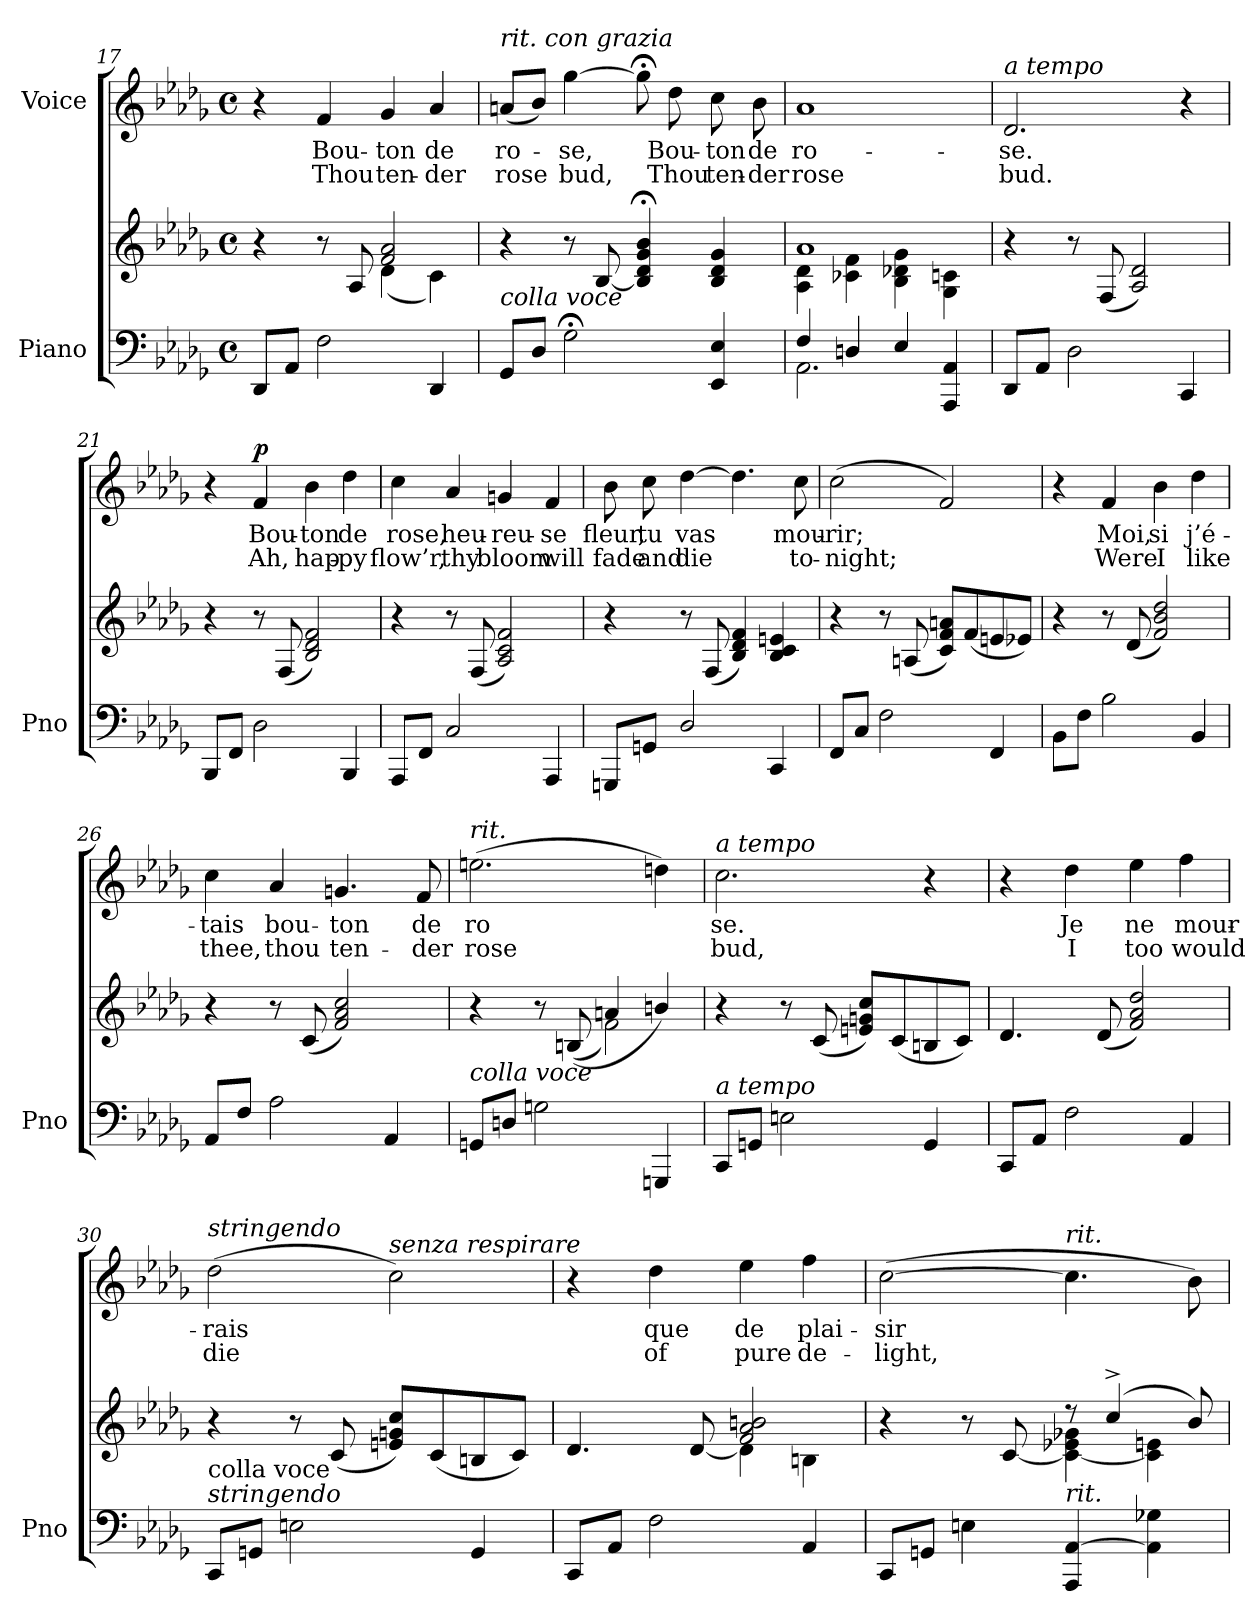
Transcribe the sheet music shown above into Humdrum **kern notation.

**kern	**kern	**kern	**text	**text	**dynam
*part2	*part2	*part1	*part1	*part1	*part1
*staff3	*staff2	*staff1	*staff1	*staff1	*staff1
*I"Piano	*	*I"Voice	*	*	*
*I'Pno	*	*	*	*	*
*clefF4	*clefG2	*clefG2	*	*	*
*k[b-e-a-d-g-]	*k[b-e-a-d-g-]	*k[b-e-a-d-g-]	*	*	*
*M4/4	*M4/4	*M4/4	*	*	*
*met(c)	*met(c)	*met(c)	*	*	*
=17	=17	=17	=17	=17	=17
*	*^	*	*	*	*
8DD-/L	4r	2ryy	4r	.	.	.
8AA-/J	.	.	.	.	.	.
2F\	8r	.	4f/	Bou-	Thou	.
.	8A-/	.	.	.	.	.
.	2f/ 2a-/	(4d-\	4g-/	-ton	ten-	.
4DD-/	.	4c\)	4a-/	de	-der	.
=18	=18	=18	=18	=18	=18	=18
!	!	!	!LO:TX:i:t=rit. con grazia	!	!	!
!LO:TX:i:t=colla voce	!	!	!	!	!	!
*	*v	*v	*	*	*	*
8GG-/L	4r	(8an/L	ro-	rose	.
8D-/J	.	8b-/J)	.	.	.
2G-;<\	8r	[4gg-\	-se,	bud,	.
.	[8B-/	.	.	.	.
.	4B-/];< 4d-/;< 4g-/;< 4b-/;<	8gg-;<\]	.	.	.
.	.	8dd-\	Bou-	Thou	.
4EE-/ 4E-/	4B-/ 4d-/ 4g-/	8cc\	-ton	ten-	.
.	.	8b-\	de	-der	.
=19	=19	=19	=19	=19	=19
*^	*^	*	*	*	*
4F/	2.AA-\	1a-	4A-\ 4d-\	1a-	ro-	rose	.
4Dn/	.	.	4c-X\ 4f\	.	.	.	.
4E-/	.	.	4B-\ 4d-X\ 4g-\	.	.	.	.
4AAA-/ 4AA-/	4ryy	.	4G-\ 4cn\	.	.	.	.
=20	=20	=20	=20	=20	=20	=20	=20
!	!	!	!	!LO:TX:i:t=a tempo	!	!	!
!LO:TX:i:t=a tempo	!	!	!	!	!	!	!
*v	*v	*	*	*	*	*	*
*	*v	*v	*	*	*	*
8DD-/L	4r	2.d-/	-se.	bud.	.
8AA-/J	.	.	.	.	.
2D-\	8r	.	.	.	.
.	(8F/	.	.	.	.
.	2A-/ 2d-/)	.	.	.	.
4CC/	.	4r	.	.	.
=21	=21	=21	=21	=21	=21
8BBB-/L	4r	4r	.	.	.
8FF/J	.	.	.	.	.
!	!	!	!	!	!LO:DY:a
2D-\	8r	4f/	Bou-	Ah,	p
.	(8F/	.	.	.	.
.	2B-/ 2d-/ 2f/)	4b-\	-ton	hap-	.
4BBB-/	.	4dd-\	de	-py	.
=22	=22	=22	=22	=22	=22
8AAA-/L	4r	4cc\	rose,	flow’r,	.
8FF/J	.	.	.	.	.
2C/	8r	4a-/	heu-	thy	.
.	(8F/	.	.	.	.
.	2A-/ 2c/ 2f/)	4gn/	-reu-	bloom	.
4AAA-/	.	4f/	-se	will	.
=23	=23	=23	=23	=23	=23
8GGGn/L	4r	8b-\	fleur,	fade	.
8GGn/J	.	8cc\	tu	and	.
2D-/	8r	[4dd-\	vas	die	.
.	(8F/	.	.	.	.
.	4B-/ 4d-/ 4f/)	4.dd-\]	.	.	.
4CC/	4B-/ 4c/ 4en/	.	.	.	.
.	.	8cc\	mou-	to-	.
=24	=24	=24	=24	=24	=24
8FF/L	4r	(2cc\	-rir;	-night;	.
8C/J	.	.	.	.	.
2F\	8r	.	.	.	.
.	(>8An/	.	.	.	.
.	8c/ 8f/ 8an/L)	2f/)	.	.	.
.	(8f/	.	.	.	.
4FF/	8en/	.	.	.	.
.	8e-X/J)	.	.	.	.
=25	=25	=25	=25	=25	=25
8BB-\L	4r	4r	.	.	.
8F\J	.	.	.	.	.
2B-\	8r	4f/	Moi,	Were	.
.	(8d-/	.	.	.	.
.	2f/ 2b-/ 2dd-/)	4b-\	si	I	.
4BB-/	.	4dd-\	j’é-	like	.
=26	=26	=26	=26	=26	=26
8AA-/L	4r	4cc\	-tais	thee,	.
8F/J	.	.	.	.	.
2A-\	8r	4a-/	bou-	thou	.
.	(8c/	.	.	.	.
.	2f/ 2a-/ 2cc/)	4.gn/	-ton	ten-	.
4AA-/	.	.	.	.	.
.	.	8f/	de	-der	.
=27	=27	=27	=27	=27	=27
*	*^	*	*	*	*
!	!	!	!LO:TX:i:t=rit.	!	!	!
!LO:TX:i:t=colla voce	!	!	!	!	!	!
8GGn/L	4r	2ryy	(2.een\	ro	rose	.
8Dn/J	.	.	.	.	.	.
2Gn\	8r	.	.	.	.	.
.	((<8Bn/	.	.	.	.	.
.	4an/	2f\)	.	.	.	.
4GGGn/	4bn/)	.	4ddn\)	.	.	.
*	*v	*v	*	*	*	*
=28	=28	=28	=28	=28	=28
!	!	!LO:TX:i:t=a tempo	!	!	!
!LO:TX:i:t=a tempo	!	!	!	!	!
8CC/L	4r	2.cc\	se.	bud,	.
8GGn/J	.	.	.	.	.
2En\	8r	.	.	.	.
.	(8c/	.	.	.	.
.	8en/ 8gn/ 8cc/L)	.	.	.	.
.	(8c/	.	.	.	.
4GG/	8Bn/	4r	.	.	.
.	8c/J)	.	.	.	.
=29	=29	=29	=29	=29	=29
8CC/L	4.d-/	4r	.	.	.
8AA-/J	.	.	.	.	.
2F\	.	4dd-\	Je	I	.
.	(8d-/	.	.	.	.
.	2f/ 2a-/ 2dd-/)	4ee-\	ne	too	.
4AA-/	.	4ff\	mour-	would	.
=30	=30	=30	=30	=30	=30
!	!	!LO:TX:i:t=stringendo	!	!	!
!LO:TX:i:t=stringendo	!	!	!	!	!
!LO:TX:t=colla voce	!	!	!	!	!
8CC/L	4r	(2dd-\	-rais	die	.
8GGn/J	.	.	.	.	.
2En\	8r	.	.	.	.
.	(8c/	.	.	.	.
!	!	!LO:TX:i:t=senza respirare	!	!	!
.	8en/ 8gn/ 8cc/L)	2cc\)	.	.	.
.	(8c/	.	.	.	.
4GG/	8Bn/	.	.	.	.
.	8c/J)	.	.	.	.
=31	=31	=31	=31	=31	=31
*	*^	*	*	*	*
8CC/L	4.d-/	2ryy	4r	.	.	.
8AA-/J	.	.	.	.	.	.
2F\	.	.	4dd-\	que	of	.
.	[<8d-/	.	.	.	.	.
.	2f/ 2a-/ 2bn/	4d-\]	4ee-\	de	pure	.
4AA-/	.	4Bn\	4ff\	plai-	de-	.
=32	=32	=32	=32	=32	=32	=32
8CC/L	4r	2ryy	([2cc\	-sir	-light,	.
8GGn/J	.	.	.	.	.	.
4En\	8r	.	.	.	.	.
.	[<8c/	.	.	.	.	.
!	!	!	!LO:TX:i:t=rit.	!	!	!
!LO:TX:i:t=rit.	!	!	!	!	!	!
4AAA-/ [<4AA-/	8r	4c\_ 4e-X\ 4g-X\	4.cc\]	.	.	.
.	(4cc^/	.	.	.	.	.
4AA-\] 4G-X\	.	4c\] 4en\	.	.	.	.
.	8b-/)	.	8b-\)	.	.	.
*	*v	*v	*	*	*	*
=	=	=	=	=	=
*-	*-	*-	*-	*-	*-
